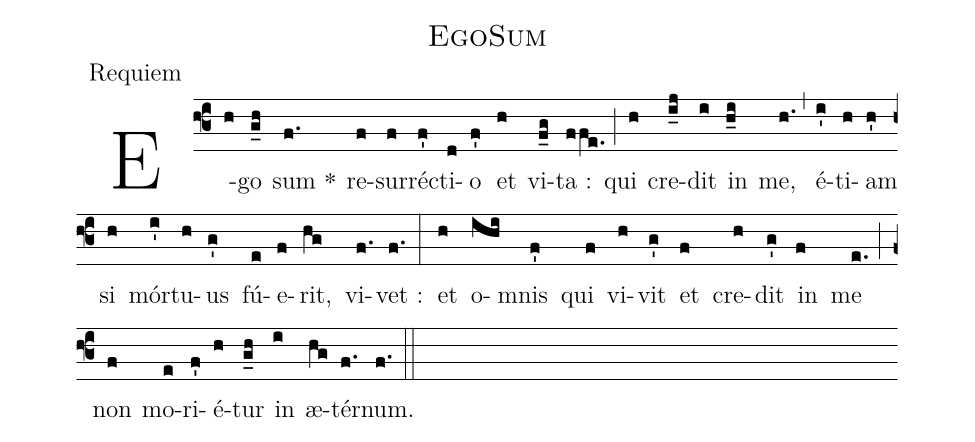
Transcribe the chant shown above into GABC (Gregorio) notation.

name:EgoSum;
office-part:Requiem;
%%
(f3) E(h)go(g_h) sum *(f.) re(f)sur(f)ré(f')cti(d)o(f') et(h) vi(f_g)ta :(ffe.) (;)
qui(h) cre(i_j)dit(i) in(h_i) me,(h.) (,)
é(i')ti(h)am(h') si(h) mór(i')tu(h)us(g') fú(e)e(f)rit,(hg) vi(f.)vet :(f.) (:)
et(h) o(ihi )mnis(f') qui(f) vi(h)vit(g') et(f) cre(h)dit(g') in(f) me(e.) (;)
non(f) mo(e)ri(f')é(h)tur(g_h) in(i) æ(hg)tér(f.)num.(f.) (::)
